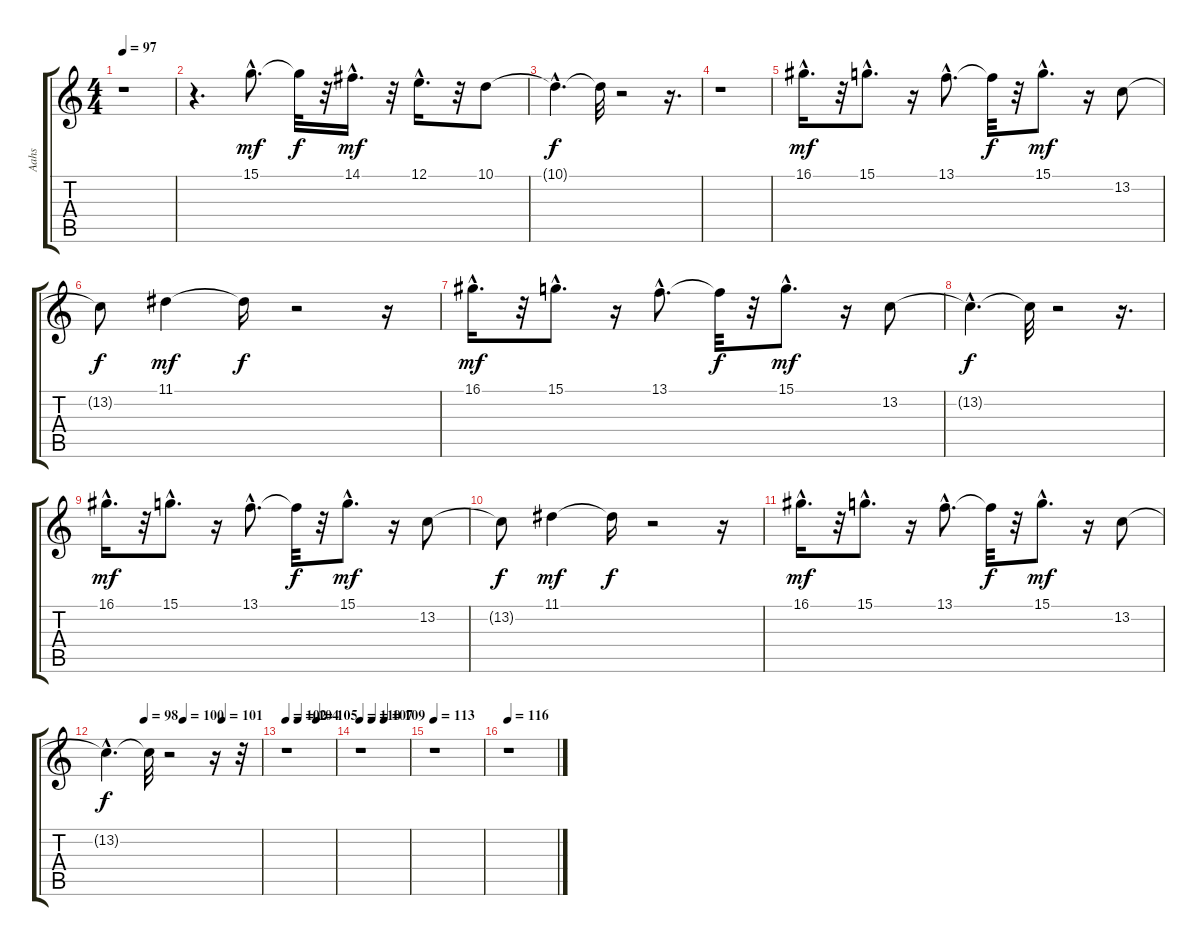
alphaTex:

\track ("Aahs" "Aahs") {instrument choiraahs}
\staff {score tabs}
\tuning (E4 B3 G3 D3 A2 E2) {hide}
\ts (4 4)
\tempo 97
\clef g2
\ks c
r.1{dy f} |
r.4{d} 15.1{hac}.8{d dy mf} 15.1{t}.32{dy f} r.32 14.1{hac}.16{d dy mf} r.32 12.1{hac}.16{d} r.32 10.1.8 |
10.1{hac t}.4{d dy f} 10.1{t}.32 r.2 r.16{d} |
r.1 |
16.1{hac}.16{d dy mf} r.32 15.1{hac}.8{d} r.16 13.1{hac}.8{d} 13.1{t}.32{dy f} r.32 15.1{hac}.8{d dy mf} r.16 13.2.8 |
13.2{t}.8{dy f} 11.1.4{dy mf} 11.1{t}.16{dy f} r.2 r.16 |
16.1{hac}.16{d dy mf} r.32 15.1{hac}.8{d} r.16 13.1{hac}.8{d} 13.1{t}.32{dy f} r.32 15.1{hac}.8{d dy mf} r.16 13.2.8 |
13.2{hac t}.4{d dy f} 13.2{t}.32 r.2 r.16{d} |
16.1{hac}.16{d dy mf} r.32 15.1{hac}.8{d} r.16 13.1{hac}.8{d} 13.1{t}.32{dy f} r.32 15.1{hac}.8{d dy mf} r.16 13.2.8 |
13.2{t}.8{dy f} 11.1.4{dy mf} 11.1{t}.16{dy f} r.2 r.16 |
16.1{hac}.16{d dy mf} r.32 15.1{hac}.8{d} r.16 13.1{hac}.8{d} 13.1{t}.32{dy f} r.32 15.1{hac}.8{d dy mf} r.16 13.2.8 |
\tempo (98 0.25)
\tempo (100 0.5)
\tempo (101 0.75)
13.2{hac t}.4{d dy f} 13.2{t}.32 r.2 r.16 r.32 |
\tempo 102
\tempo (104 0.25)
\tempo (105 0.625)
r.1 |
\tempo 110
\tempo (107 0.25)
\tempo (109 0.5)
r.1 |
\tempo 113
r.1 |
\tempo 116
r.1
